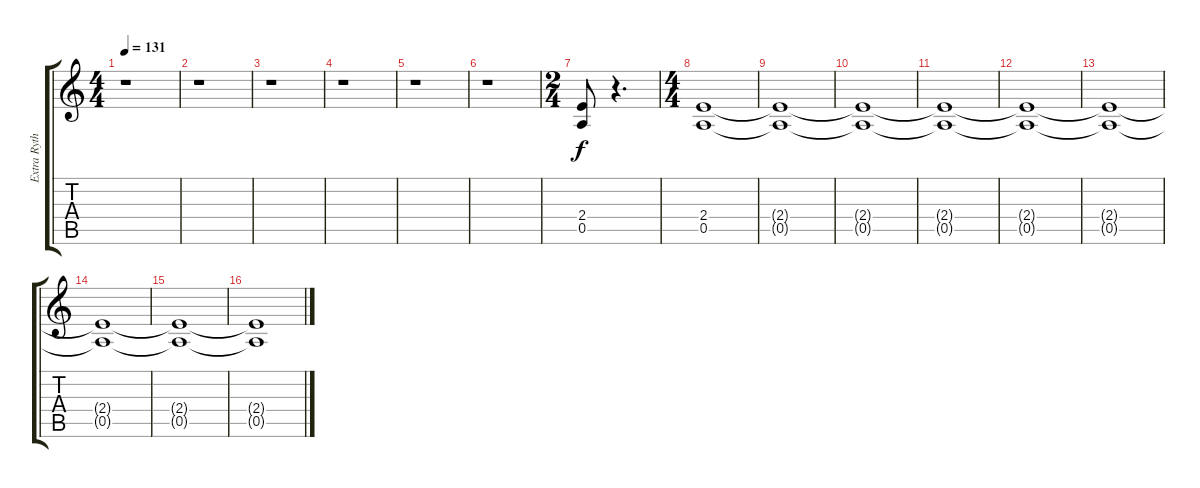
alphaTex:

\track ("Extra Rythm" "Extra Ryth") {instrument distortionguitar}
\staff {score tabs}
\tuning (E4 B3 G3 D3 A2 E2) {hide}
\ts (4 4)
\tempo 131
\clef g2
\ks c
r.1{dy f} |
r.1 |
r.1 |
r.1 |
r.1 |
r.1 |
\ts (2 4)
(2.4 0.5).8 r.4{d} |
\ts (4 4)
(2.4 0.5).1 |
(2.4{t} 0.5{t}).1 |
(2.4{t} 0.5{t}).1 |
(2.4{t} 0.5{t}).1 |
(2.4{t} 0.5{t}).1 |
(2.4{t} 0.5{t}).1 |
(2.4{t} 0.5{t}).1 |
(2.4{t} 0.5{t}).1 |
(2.4{t} 0.5{t}).1
